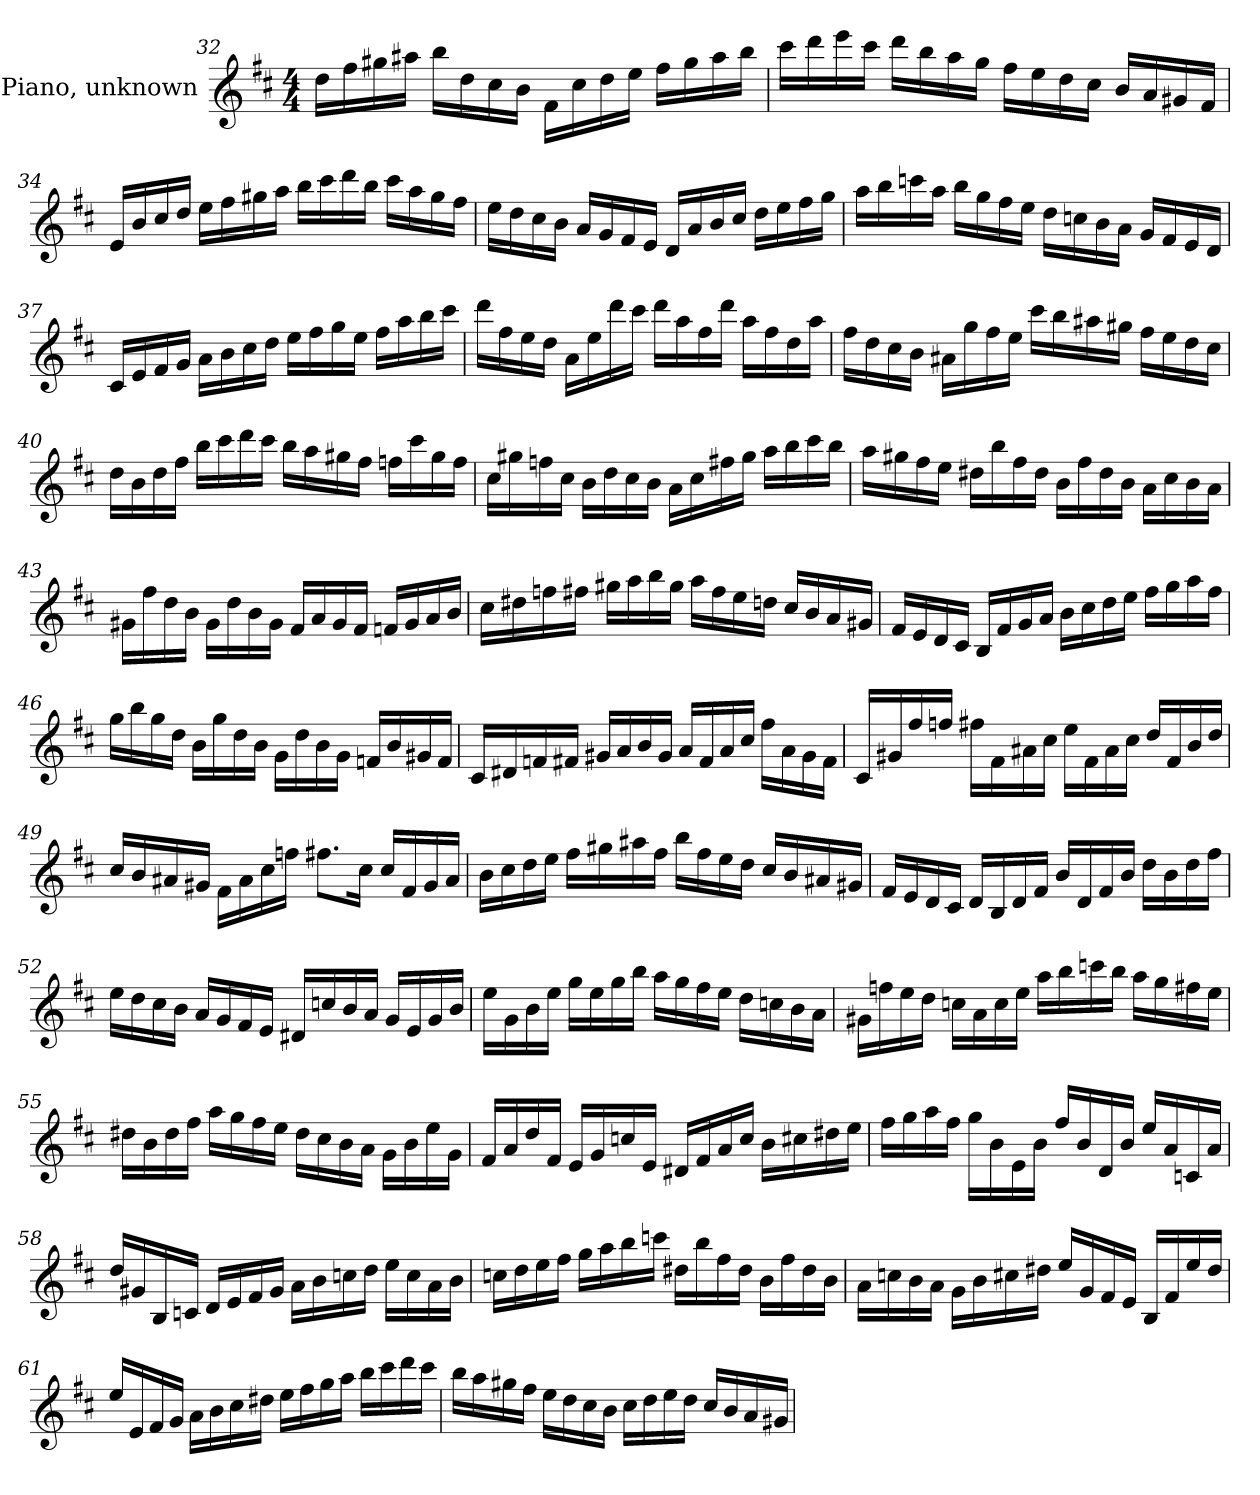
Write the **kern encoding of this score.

**kern
*part1
*staff1
*I"Piano, unknown
*I'Pno.
!!LO:LB:g=z
*clefG2
*k[f#c#]
*M4/4
=32
16dd\LL
16ff#\
16gg#X\
16aa#X\JJ
16bb\LL
16dd\
16cc#\
16b\JJ
16f#\LL
16cc#\
16dd\
16ee\JJ
16ff#\LL
16gg#\
16aa#\
16bb\JJ
=33
16ccc#\LL
16ddd\
16eee\
16ccc#\JJ
16ddd\LL
16bb\
16aa\
16gg\JJ
16ff#\LL
16ee\
16dd\
16cc#\JJ
16b/LL
16a/
16g#X/
16f#/JJ
!!LO:LB:g=z
=34
16e/LL
16b/
16cc#/
16dd/JJ
16ee\LL
16ff#\
16gg#X\
16aa\JJ
16bb\LL
16ccc#\
16ddd\
16bb\JJ
16ccc#\LL
16aa\
16gg#\
16ff#\JJ
=35
16ee\LL
16dd\
16cc#\
16b\JJ
16a/LL
16g/
16f#/
16e/JJ
16d/LL
16a/
16b/
16cc#/JJ
16dd\LL
16ee\
16ff#\
16gg\JJ
!!LO:LB:g=z
=36
16aa\LL
16bb\
16cccn\
16aa\JJ
16bb\LL
16gg\
16ff#\
16ee\JJ
16dd\LL
16ccn\
16b\
16a\JJ
16g/LL
16f#/
16e/
16d/JJ
=37
16c#/LL
16e/
16f#/
16g/JJ
16a\LL
16b\
16cc#\
16dd\JJ
16ee\LL
16ff#\
16gg\
16ee\JJ
16ff#\LL
16aa\
16bb\
16ccc#\JJ
!!LO:LB:g=z
=38
16ddd\LL
16ff#\
16ee\
16dd\JJ
16a\LL
16ee\
16ddd\
16ccc#\JJ
16ddd\LL
16aa\
16ff#\
16ddd\JJ
16aa\LL
16ff#\
16dd\
16aa\JJ
=39
16ff#\LL
16dd\
16cc#\
16b\JJ
16a#X\LL
16gg\
16ff#\
16ee\JJ
16ccc#\LL
16bb\
16aa#X\
16gg#X\JJ
16ff#\LL
16ee\
16dd\
16cc#\JJ
!!LO:LB:g=z
=40
16dd\LL
16b\
16dd\
16ff#\JJ
16bb\LL
16ccc#\
16ddd\
16ccc#\JJ
16bb\LL
16aa\
16gg#X\
16ff#\JJ
16ffn\LL
16ccc#\
16gg#\
16ff\JJ
=41
16cc#\LL
16gg#X\
16ffn\
16cc#\JJ
16b\LL
16dd\
16cc#\
16b\JJ
16a\LL
16cc#\
16ff#X\
16gg#\JJ
16aa\LL
16bb\
16ccc#\
16bb\JJ
!!LO:LB:g=z
=42
16aa\LL
16gg#X\
16ff#\
16ee\JJ
16dd#X\LL
16bb\
16ff#\
16dd#\JJ
16b\LL
16ff#\
16dd#\
16b\JJ
16a\LL
16cc#\
16b\
16a\JJ
=43
16g#X\LL
16ff#\
16dd\
16b\JJ
16g#\LL
16dd\
16b\
16g#\JJ
16f#/LL
16a/
16g#/
16f#/JJ
16fn/LL
16g#/
16a/
16b/JJ
!!LO:LB:g=z
=44
16cc#\LL
16dd#X\
16ffn\
16ff#X\JJ
16gg#X\LL
16aa\
16bb\
16gg#\JJ
16aa\LL
16ff#\
16ee\
16ddn\JJ
16cc#/LL
16b/
16a/
16g#X/JJ
=45
16f#/LL
16e/
16d/
16c#/JJ
16B/LL
16f#/
16g/
16a/JJ
16b\LL
16cc#\
16dd\
16ee\JJ
16ff#\LL
16gg\
16aa\
16ff#\JJ
!!LO:PB:g=z
=46
16gg\LL
16bb\
16gg\
16dd\JJ
16b\LL
16gg\
16dd\
16b\JJ
16g\LL
16dd\
16b\
16g\JJ
16fn/LL
16b/
16g#X/
16f/JJ
=47
16c#/LL
16d#X/
16fn/
16f#X/JJ
16g#X/LL
16a/
16b/
16g#/JJ
16a/LL
16f#/
16a/
16cc#/JJ
16ff#\LL
16a\
16g#\
16f#\JJ
!!LO:LB:g=z
=48
16c#/LL
16g#X/
16ff#/
16ffn/JJ
16ff#X\LL
16f#\
16a#X\
16cc#\JJ
16ee\LL
16f#\
16a#\
16cc#\JJ
16dd/LL
16f#/
16b/
16dd/JJ
=49
16cc#/LL
16b/
16a#X/
16g#X/JJ
16f#\LL
16a#\
16cc#\
16ffn\JJ
8.ff#X\L
16cc#\Jk
16cc#/LL
16f#/
16g#/
16a#/JJ
!!LO:LB:g=z
=50
16b\LL
16cc#\
16dd\
16ee\JJ
16ff#\LL
16gg#X\
16aa#X\
16ff#\JJ
16bb\LL
16ff#\
16ee\
16dd\JJ
16cc#/LL
16b/
16a#X/
16g#X/JJ
=51
16f#/LL
16e/
16d/
16c#/JJ
16d/LL
16B/
16d/
16f#/JJ
16b/LL
16d/
16f#/
16b/JJ
16dd\LL
16b\
16dd\
16ff#\JJ
!!LO:LB:g=z
=52
16ee\LL
16dd\
16cc#\
16b\JJ
16a/LL
16g/
16f#/
16e/JJ
16d#X/LL
16ccn/
16b/
16a/JJ
16g/LL
16e/
16g/
16b/JJ
=53
16ee\LL
16g\
16b\
16ee\JJ
16gg\LL
16ee\
16gg\
16bb\JJ
16aa\LL
16gg\
16ff#\
16ee\JJ
16dd\LL
16ccn\
16b\
16a\JJ
!!LO:LB:g=z
=54
16g#X\LL
16ffn\
16ee\
16dd\JJ
16ccn\LL
16a\
16cc\
16ee\JJ
16aa\LL
16bb\
16cccn\
16bb\JJ
16aa\LL
16gg\
16ff#X\
16ee\JJ
=55
16dd#X\LL
16b\
16dd#\
16ff#\JJ
16aa\LL
16gg\
16ff#\
16ee\JJ
16dd#\LL
16cc#\
16b\
16a\JJ
16g\LL
16b\
16ee\
16g\JJ
!!LO:LB:g=z
=56
16f#/LL
16a/
16dd/
16f#/JJ
16e/LL
16g/
16ccn/
16e/JJ
16d#X/LL
16f#/
16a/
16cc/JJ
16b\LL
16cc#X\
16dd#X\
16ee\JJ
=57
16ff#\LL
16gg\
16aa\
16ff#\JJ
16gg\LL
16b\
16e\
16b\JJ
16ff#/LL
16b/
16d/
16b/JJ
16ee/LL
16a/
16cn/
16a/JJ
!!LO:LB:g=z
=58
16dd/LL
16g#X/
16B/
16cn/JJ
16d/LL
16e/
16f#/
16g#/JJ
16a\LL
16b\
16ccn\
16dd\JJ
16ee\LL
16cc\
16a\
16b\JJ
=59
16ccn\LL
16dd\
16ee\
16ff#\JJ
16gg\LL
16aa\
16bb\
16cccn\JJ
16dd#X\LL
16bb\
16ff#\
16dd#\JJ
16b\LL
16ff#\
16dd#\
16b\JJ
!!LO:LB:g=z
=60
16a\LL
16ccn\
16b\
16a\JJ
16g\LL
16b\
16cc#X\
16dd#X\JJ
16ee/LL
16g/
16f#/
16e/JJ
16B/LL
16f#/
16ee/
16dd#/JJ
=61
16ee/LL
16e/
16f#/
16g/JJ
16a\LL
16b\
16cc#\
16dd#X\JJ
16ee\LL
16ff#\
16gg\
16aa\JJ
16bb\LL
16ccc#\
16ddd\
16ccc#\JJ
!!LO:LB:g=z
=62
16bb\LL
16aa\
16gg#X\
16ff#\JJ
16ee\LL
16dd\
16cc#\
16b\JJ
16cc#\LL
16dd\
16ee\
16dd\JJ
16cc#/LL
16b/
16a/
16g#X/JJ
=
*-
